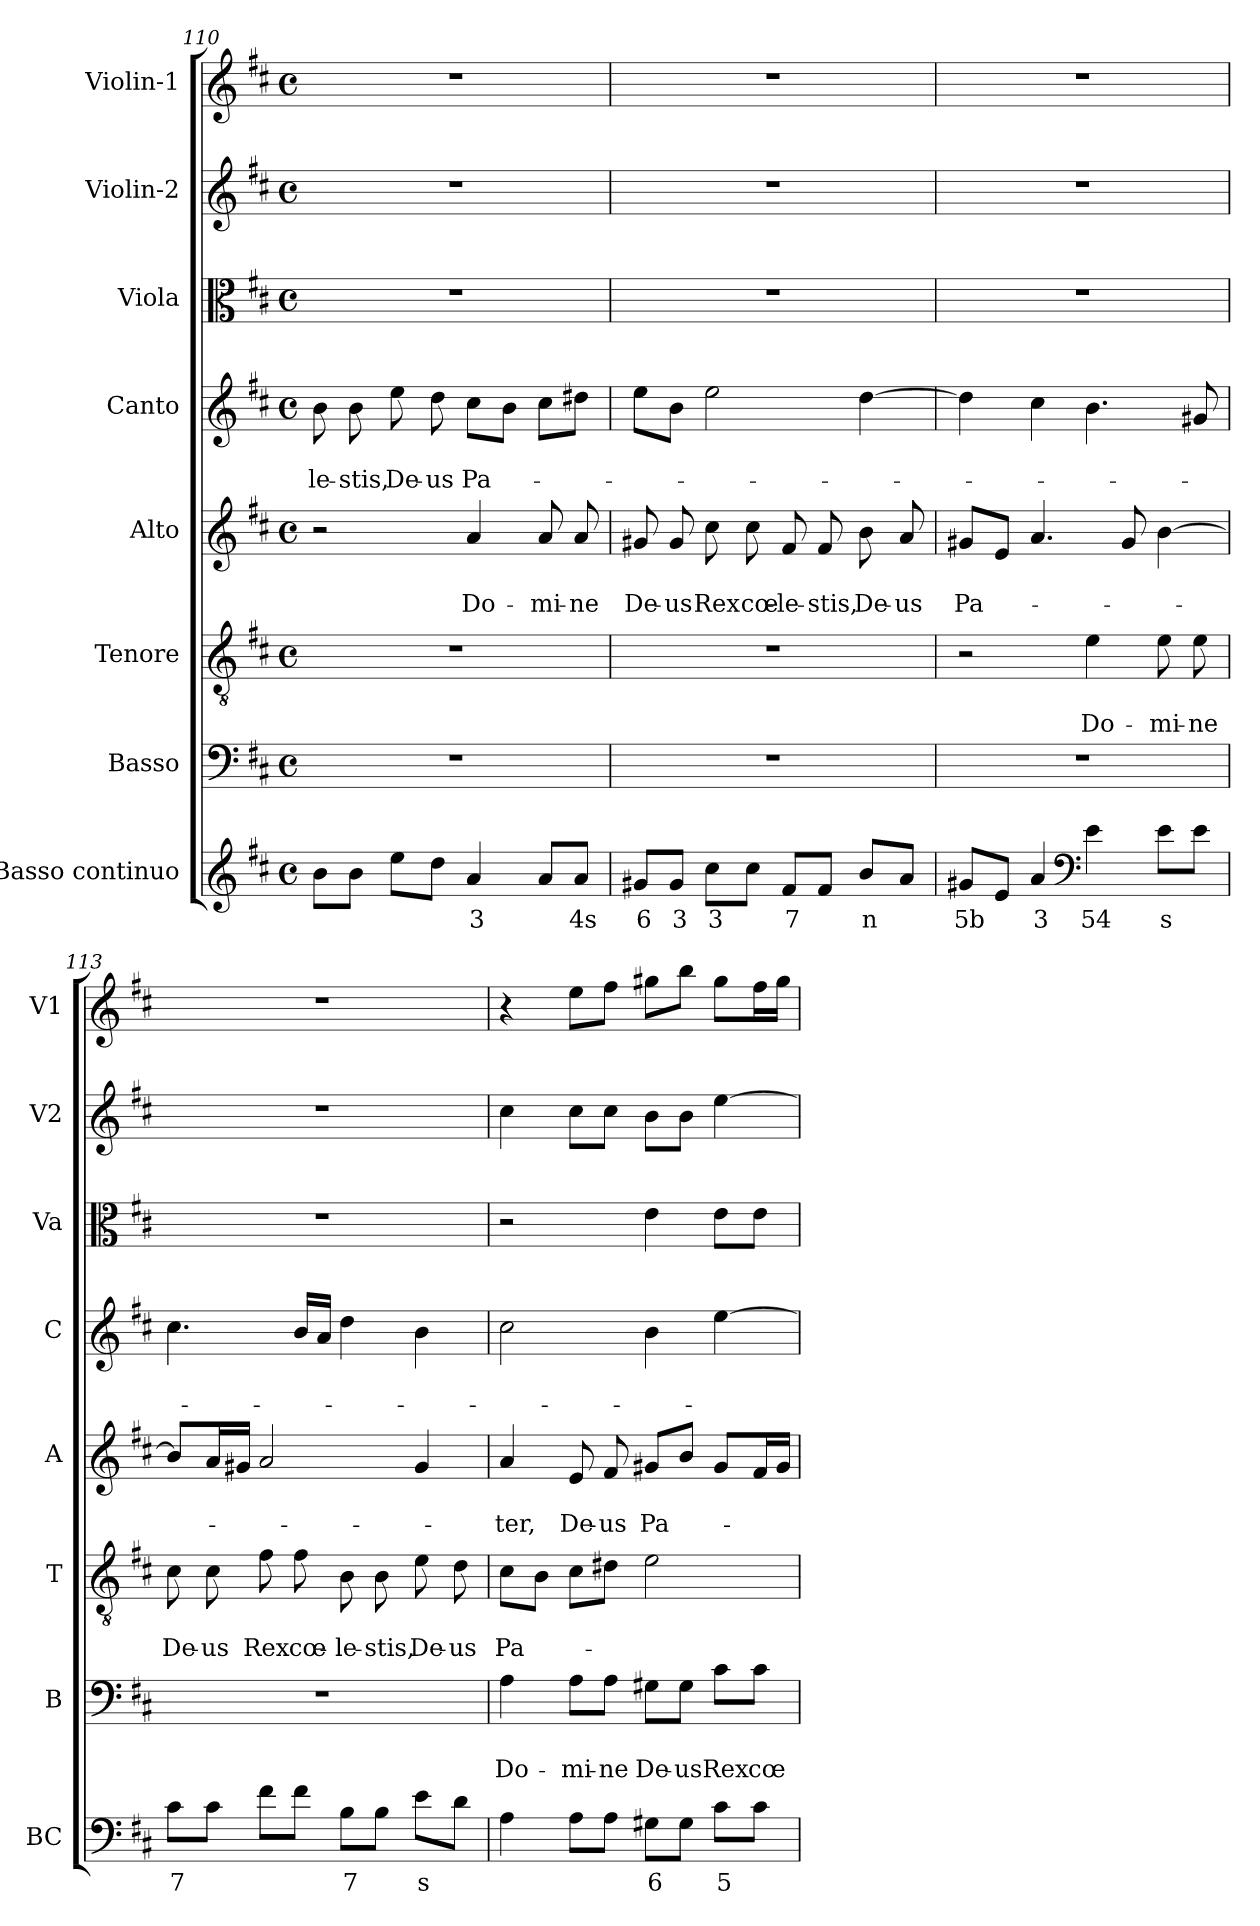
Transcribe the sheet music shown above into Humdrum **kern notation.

**kern	**text	**kern	**text	**text	**kern	**text	**text	**kern	**text	**text	**kern	**text	**text	**kern	**kern	**kern
*part8	*part8	*part7	*part7	*part7	*part6	*part6	*part6	*part5	*part5	*part5	*part4	*part4	*part4	*part3	*part2	*part1
*staff8	*staff8	*staff7	*staff7	*staff7	*staff6	*staff6	*staff6	*staff5	*staff5	*staff5	*staff4	*staff4	*staff4	*staff3	*staff2	*staff1
*I"Basso continuo	*	*I"Basso	*	*	*I"Tenore	*	*	*I"Alto	*	*	*I"Canto	*	*	*I"Viola	*I"Violin-2	*I"Violin-1
*I'BC	*	*I'B	*	*	*I'T	*	*	*I'A	*	*	*I'C	*	*	*I'Va	*I'V2	*I'V1
*clefG2	*	*clefF4	*	*	*clefGv2	*	*	*clefG2	*	*	*clefG2	*	*	*clefC3	*clefG2	*clefG2
*k[f#c#]	*	*k[f#c#]	*	*	*k[f#c#]	*	*	*k[f#c#]	*	*	*k[f#c#]	*	*	*k[f#c#]	*k[f#c#]	*k[f#c#]
*D:	*	*D:	*	*	*D:	*	*	*D:	*	*	*D:	*	*	*D:	*D:	*D:
*M4/4	*	*M4/4	*	*	*M4/4	*	*	*M4/4	*	*	*M4/4	*	*	*M4/4	*M4/4	*M4/4
*met(c)	*	*met(c)	*	*	*met(c)	*	*	*met(c)	*	*	*met(c)	*	*	*met(c)	*met(c)	*met(c)
=110	=110	=110	=110	=110	=110	=110	=110	=110	=110	=110	=110	=110	=110	=110	=110	=110
!	!	!	!	!	!	!	!	!	!	!	!	!	!LO:LY:b	!	!	!
8b\L	.	1r	.	.	1r	.	.	2r	.	.	8b\	.	-le-	1r	1r	1r
!	!	!	!	!	!	!	!	!	!	!	!	!	!LO:LY:b	!	!	!
8b\J	.	.	.	.	.	.	.	.	.	.	8b\	.	-stis,	.	.	.
!	!	!	!	!	!	!	!	!	!	!	!	!	!LO:LY:b	!	!	!
8ee\L	.	.	.	.	.	.	.	.	.	.	8ee\	.	De-	.	.	.
!	!	!	!	!	!	!	!	!	!	!	!	!	!LO:LY:b	!	!	!
8dd\J	.	.	.	.	.	.	.	.	.	.	8dd\	.	-us	.	.	.
!	!LO:LY:b	!	!	!	!	!	!	!	!	!LO:LY:b	!	!	!LO:LY:b	!	!	!
4a/	3	.	.	.	.	.	.	4a/	.	Do-	8cc#\L	.	Pa-	.	.	.
.	.	.	.	.	.	.	.	.	.	.	8b\J	.	.	.	.	.
!	!	!	!	!	!	!	!	!	!	!LO:LY:b	!	!	!	!	!	!
8a/L	.	.	.	.	.	.	.	8a/	.	-mi-	8cc#\L	.	.	.	.	.
!	!LO:LY:b	!	!	!	!	!	!	!	!	!LO:LY:b	!	!	!	!	!	!
8a/J	4s	.	.	.	.	.	.	8a/	.	-ne	8dd#X\J	.	.	.	.	.
=111	=111	=111	=111	=111	=111	=111	=111	=111	=111	=111	=111	=111	=111	=111	=111	=111
!	!LO:LY:b	!	!	!	!	!	!	!	!	!LO:LY:b	!	!	!	!	!	!
8g#X/L	6	1r	.	.	1r	.	.	8g#X/	.	De-	8ee\L	.	.	1r	1r	1r
!	!LO:LY:b	!	!	!	!	!	!	!	!	!LO:LY:b	!	!	!	!	!	!
8g#/J	3	.	.	.	.	.	.	8g#/	.	-us	8b\J	.	.	.	.	.
!	!LO:LY:b	!	!	!	!	!	!	!	!	!LO:LY:b	!	!	!	!	!	!
8cc#\L	3	.	.	.	.	.	.	8cc#\	.	Rex	2ee\	.	.	.	.	.
!	!	!	!	!	!	!	!	!	!	!LO:LY:b	!	!	!	!	!	!
8cc#\J	.	.	.	.	.	.	.	8cc#\	.	cœ-	.	.	.	.	.	.
!	!LO:LY:b	!	!	!	!	!	!	!	!	!LO:LY:b	!	!	!	!	!	!
8f#/L	7	.	.	.	.	.	.	8f#/	.	-le-	.	.	.	.	.	.
!	!	!	!	!	!	!	!	!	!	!LO:LY:b	!	!	!	!	!	!
8f#/J	.	.	.	.	.	.	.	8f#/	.	-stis,	.	.	.	.	.	.
!	!LO:LY:b	!	!	!	!	!	!	!	!	!LO:LY:b	!	!	!	!	!	!
8b/L	n	.	.	.	.	.	.	8b\	.	De-	[4dd\	.	.	.	.	.
!	!	!	!	!	!	!	!	!	!	!LO:LY:b	!	!	!	!	!	!
8a/J	.	.	.	.	.	.	.	8a/	.	-us	.	.	.	.	.	.
!!LO:LB:g=z
=112	=112	=112	=112	=112	=112	=112	=112	=112	=112	=112	=112	=112	=112	=112	=112	=112
!	!LO:LY:b	!	!	!	!	!	!	!	!	!LO:LY:b	!	!	!	!	!	!
8g#X/L	5b	1r	.	.	2r	.	.	8g#X/L	.	Pa-	4dd\]	.	.	1r	1r	1r
8e/J	.	.	.	.	.	.	.	8e/J	.	.	.	.	.	.	.	.
!	!LO:LY:b	!	!	!	!	!	!	!	!	!	!	!	!	!	!	!
4a/	3	.	.	.	.	.	.	4.a/	.	.	4cc#\	.	.	.	.	.
*clefF4	*	*	*	*	*	*	*	*	*	*	*	*	*	*	*	*
!	!LO:LY:b	!	!	!	!	!	!LO:LY:b	!	!	!	!	!	!	!	!	!
4e\	54	.	.	.	4e\	.	Do-	.	.	.	4.b\	.	.	.	.	.
.	.	.	.	.	.	.	.	8g#/	.	.	.	.	.	.	.	.
!	!LO:LY:b	!	!	!	!	!	!LO:LY:b	!	!	!	!	!	!	!	!	!
8e\L	s	.	.	.	8e\	.	-mi-	[4b\	.	.	.	.	.	.	.	.
!	!	!	!	!	!	!	!LO:LY:b	!	!	!	!	!	!	!	!	!
8e\J	.	.	.	.	8e\	.	-ne	.	.	.	8g#X/	.	.	.	.	.
=113	=113	=113	=113	=113	=113	=113	=113	=113	=113	=113	=113	=113	=113	=113	=113	=113
!	!LO:LY:b	!	!	!	!	!	!LO:LY:b	!	!	!	!	!	!	!	!	!
8c#\L	7	1r	.	.	8c#\	.	De-	8b/L]	.	.	4.cc#\	.	.	1r	1r	1r
!	!	!	!	!	!	!	!LO:LY:b	!	!	!	!	!	!	!	!	!
8c#\J	.	.	.	.	8c#\	.	-us	16a/L	.	.	.	.	.	.	.	.
.	.	.	.	.	.	.	.	16g#X/JJ	.	.	.	.	.	.	.	.
!	!	!	!	!	!	!	!LO:LY:b	!	!	!	!	!	!	!	!	!
8f#\L	.	.	.	.	8f#\	.	Rex	2a/	.	.	.	.	.	.	.	.
!	!	!	!	!	!	!	!LO:LY:b	!	!	!	!	!	!	!	!	!
8f#\J	.	.	.	.	8f#\	.	cœ-	.	.	.	16b/LL	.	.	.	.	.
.	.	.	.	.	.	.	.	.	.	.	16a/JJ	.	.	.	.	.
!	!LO:LY:b	!	!	!	!	!	!LO:LY:b	!	!	!	!	!	!	!	!	!
8B\L	7	.	.	.	8B\	.	-le-	.	.	.	4dd\	.	.	.	.	.
!	!	!	!	!	!	!	!LO:LY:b	!	!	!	!	!	!	!	!	!
8B\J	.	.	.	.	8B\	.	-stis,	.	.	.	.	.	.	.	.	.
!	!LO:LY:b	!	!	!	!	!	!LO:LY:b	!	!	!	!	!	!	!	!	!
8e\L	s	.	.	.	8e\	.	De-	4g#/	.	.	4b\	.	.	.	.	.
!	!	!	!	!	!	!	!LO:LY:b	!	!	!	!	!	!	!	!	!
8d\J	.	.	.	.	8d\	.	-us	.	.	.	.	.	.	.	.	.
=114	=114	=114	=114	=114	=114	=114	=114	=114	=114	=114	=114	=114	=114	=114	=114	=114
!	!	!	!	!LO:LY:b	!	!	!LO:LY:b	!	!	!LO:LY:b	!	!	!	!	!	!
4A\	.	4A\	.	Do-	8c#\L	.	Pa-	4a/	.	-ter,	2cc#\	.	.	2r	4cc#\	4r
.	.	.	.	.	8B\J	.	.	.	.	.	.	.	.	.	.	.
!	!	!	!	!LO:LY:b	!	!	!	!	!	!LO:LY:b	!	!	!	!	!	!
8A\L	.	8A\L	.	-mi-	8c#\L	.	.	8e/	.	De-	.	.	.	.	8cc#\L	8ee\L
!	!	!	!	!LO:LY:b	!	!	!	!	!	!LO:LY:b	!	!	!	!	!	!
8A\J	.	8A\J	.	-ne	8d#X\J	.	.	8f#/	.	-us	.	.	.	.	8cc#\J	8ff#\J
!	!LO:LY:b	!	!	!LO:LY:b	!	!	!	!	!	!LO:LY:b	!	!	!	!	!	!
8G#X\L	6	8G#X\L	.	De-	2e\	.	.	8g#X/L	.	Pa-	4b\	.	.	4e\	8b\L	8gg#X\L
!	!	!	!	!LO:LY:b	!	!	!	!	!	!	!	!	!	!	!	!
8G#\J	.	8G#\J	.	-us	.	.	.	8b/J	.	.	.	.	.	.	8b\J	8bb\J
!	!LO:LY:b	!	!	!LO:LY:b	!	!	!	!	!	!	!	!	!	!	!	!
8c#\L	5	8c#\L	.	Rex	.	.	.	8g#/L	.	.	[4ee\	.	.	8e\L	[4ee\	8gg#\L
!	!	!	!	!LO:LY:b	!	!	!	!	!	!	!	!	!	!	!	!
8c#\J	.	8c#\J	.	cœ-	.	.	.	16f#/L	.	.	.	.	.	8e\J	.	16ff#\L
.	.	.	.	.	.	.	.	16g#/JJ	.	.	.	.	.	.	.	16gg#\JJ
=	=	=	=	=	=	=	=	=	=	=	=	=	=	=	=	=
*-	*-	*-	*-	*-	*-	*-	*-	*-	*-	*-	*-	*-	*-	*-	*-	*-
